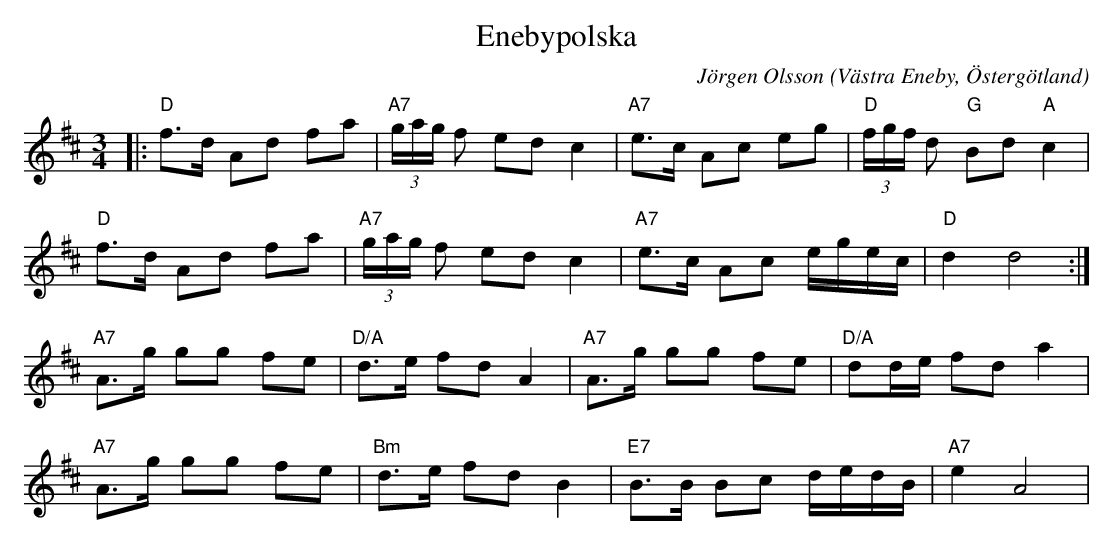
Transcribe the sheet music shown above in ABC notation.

X:1
T:Enebypolska
C:Jörgen Olsson
O:Västra Eneby, Östergötland
M:3/4
L:1/8
K:D
|:"D"f>d Ad fa|"A7"(3g/a/g/ f ed c2|"A7"e>c Ac eg|"D"(3f/g/f/ d "G"Bd "A"c2|
"D"f>d Ad fa|"A7"(3g/a/g/ f ed c2|"A7"e>c Ac e/g/e/c/|"D"d2 d4:|
"A7"A>g gg fe|"D/A"d>e fd A2|"A7"A>g gg fe|"D/A" dd/e/ fd a2|
"A7"A>g gg fe|"Bm"d>e fd B2|"E7"B>B Bc d/e/d/B/|"A7" e2 A4|
